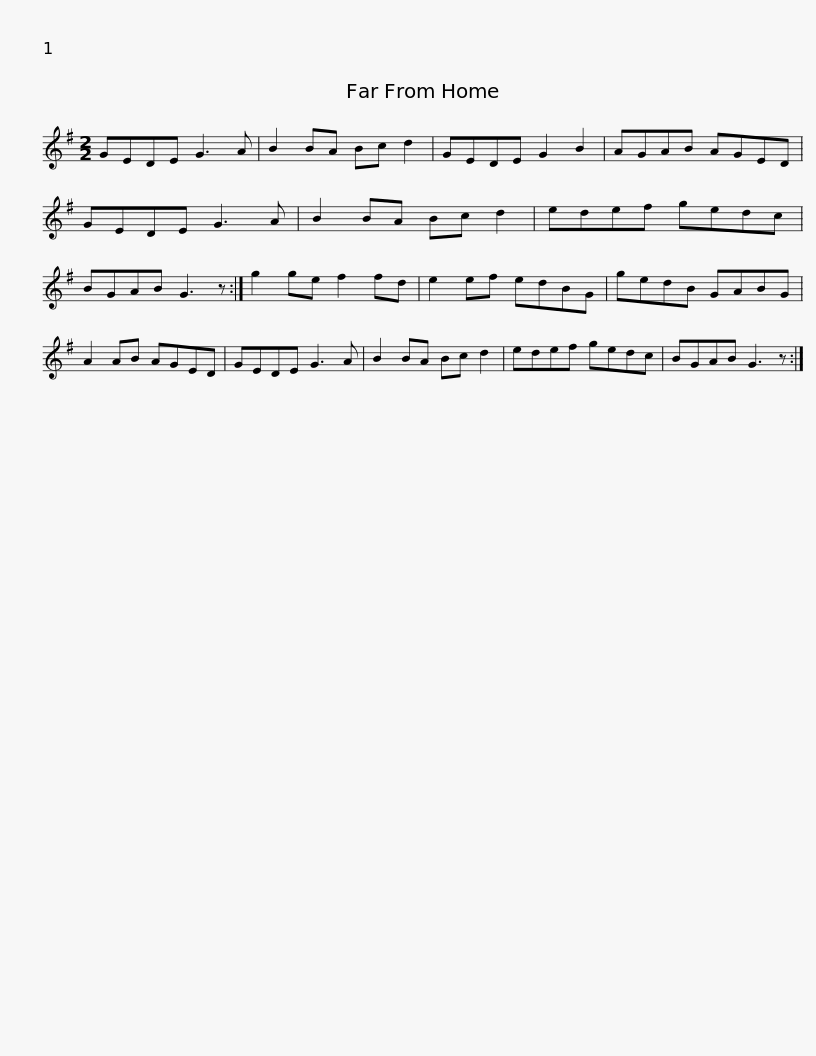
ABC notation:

X:1
L:1/8
M:2/2
I:linebreak $
K:G
V:1 treble
V:1
 GEDE G3 A | B2 BA Bc d2 | GEDE G2 B2 | AGAB AGED | GEDE G3 A | %5
 B2 BA Bc d2 |$ edef gedc | BGAB G3 z :| g2 ge f2 fd | e2 ef edBG | %10
 gedB GABG | A2 AB AGED |$ GEDE G3 A | B2 BA Bc d2 | edef gedc | %15
 BGAB G3 z :| %16
